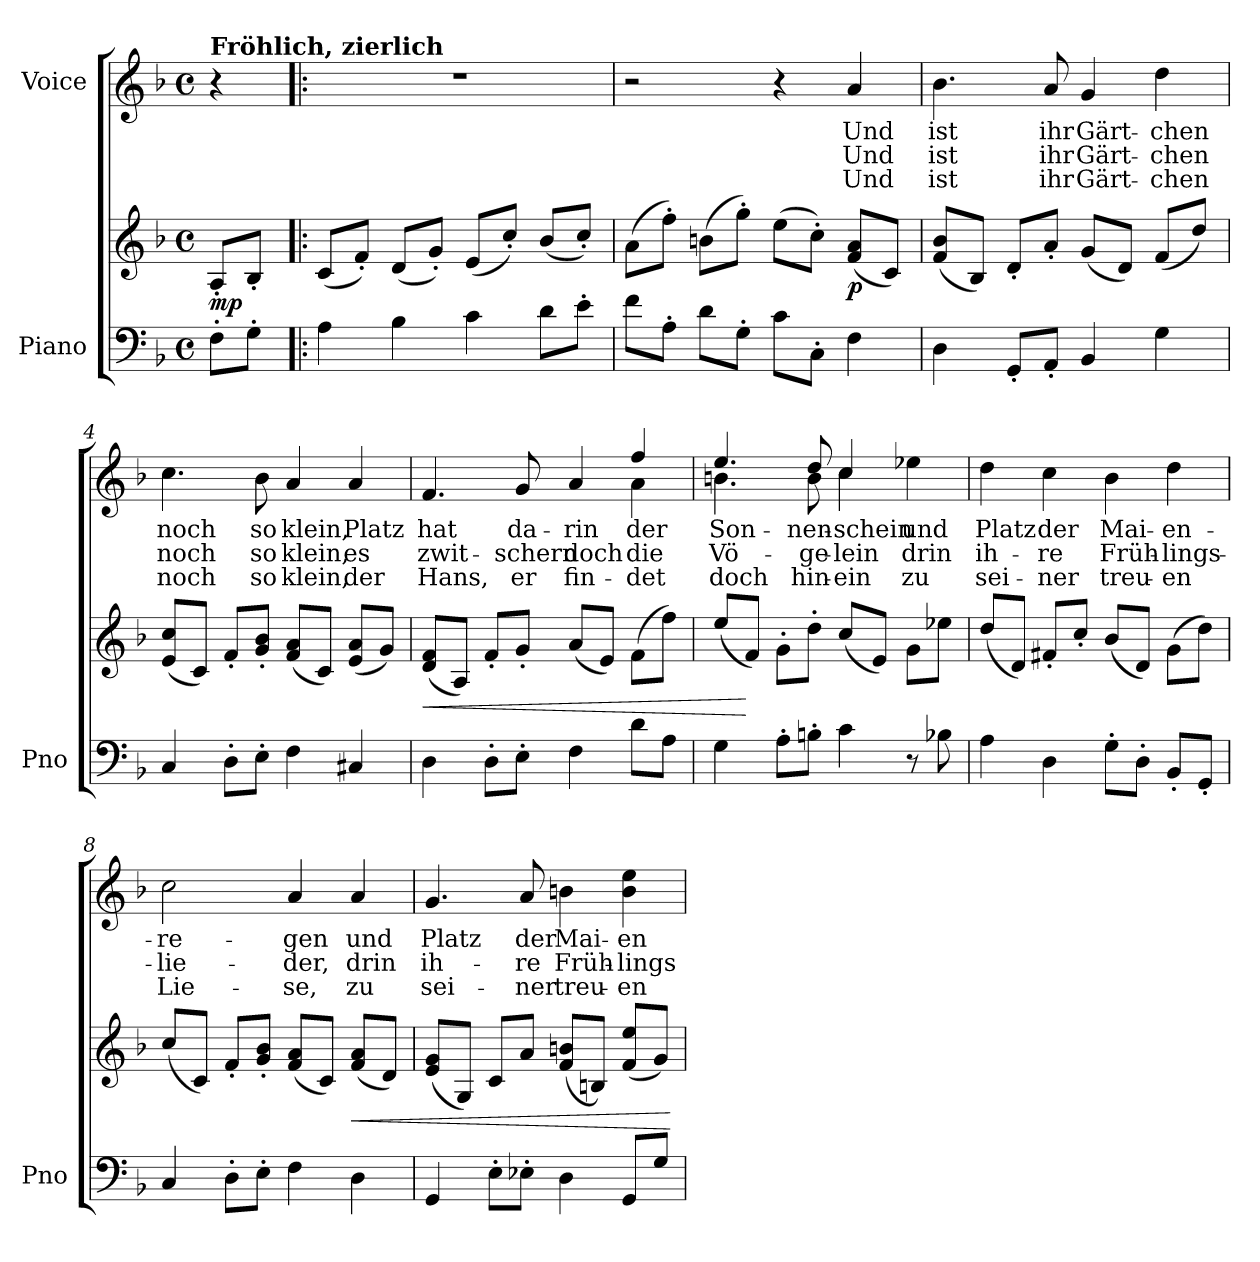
**kern	**kern	**dynam	**kern	**text	**text	**text
*part2	*part2	*part2	*part1	*part1	*part1	*part1
*staff3	*staff2	*staff2/3	*staff1	*staff1	*staff1	*staff1
*I"Piano	*	*	*I"Voice	*	*	*
*I'Pno	*	*	*	*	*	*
*clefF4	*clefG2	*	*clefG2	*	*	*
*k[b-]	*k[b-]	*	*k[b-]	*	*	*
*M4/4	*M4/4	*	*M4/4	*	*	*
*met(c)	*met(c)	*	*met(c)	*	*	*
=	=	=	=	=	=	=
!	!	!	!LO:TX:a:B:t=Fröhlich, zierlich	!	!	!
!	!	!LO:DY:b	!	!	!	!
8F'\L	8A'/L	mp	4r	.	.	.
8G'\J	8B-'/J	.	.	.	.	.
=1!|:	=1!|:	=1!|:	=1!|:	=1!|:	=1!|:	=1!|:
4A\	(8c/L	.	1r	.	.	.
.	8f'/J)	.	.	.	.	.
4B-\	(8d/L	.	.	.	.	.
.	8g'/J)	.	.	.	.	.
4c\	(8e/L	.	.	.	.	.
.	8cc'/J)	.	.	.	.	.
8d\L	(8b-/L	.	.	.	.	.
8e'\J	8cc'/J)	.	.	.	.	.
=2	=2	=2	=2	=2	=2	=2
8f\L	(8a\L	.	2r	.	.	.
8A'\J	8ff'\J)	.	.	.	.	.
8d\L	(8bn\L	.	.	.	.	.
8G'\J	8gg'\J)	.	.	.	.	.
8c\L	(8ee\L	.	4r	.	.	.
8C'\J	8cc'\J)	.	.	.	.	.
!	!	!LO:DY:b	!	!	!	!
4F\	(8f/ 8a/L	p	4a/	Und	Und	Und
.	8c/J)	.	.	.	.	.
=3	=3	=3	=3	=3	=3	=3
4D\	(8f/ 8b-/L	.	4.b-\	ist	ist	ist
.	8B-/J)	.	.	.	.	.
8GG'/L	8d'/L	.	.	.	.	.
8AA'/J	8a'/J	.	8a/	ihr	ihr	ihr
4BB-/	(8g/L	.	4g/	Gärt-	Gärt-	Gärt-
.	8d/J)	.	.	.	.	.
4G\	(8f/L	.	4dd\	-chen	-chen	-chen
.	8dd/J)	.	.	.	.	.
=4	=4	=4	=4	=4	=4	=4
4C/	(8e/ 8cc/L	.	4.cc\	noch	noch	noch
.	8c/J)	.	.	.	.	.
8D'\L	8f'/L	.	.	.	.	.
8E'\J	8g/' 8b-/'J	.	8b-\	so	so	so
4F\	(8f/ 8a/L	.	4a/	klein,	klein,	klein,
.	8c/J)	.	.	.	.	.
4C#X/	(8e/ 8a/L	.	4a/	Platz	es	der
.	8g/J)	.	.	.	.	.
=5	=5	=5	=5	=5	=5	=5
!	!	!LO:HP:b	!	!	!	!
*	*	*	*^	*	*	*
4D\	(8d/ 8f/L	<	4.f/	2.ryy	hat	zwit-	Hans,
.	8A/J)	.	.	.	.	.	.
8D'\L	8f'/L	.	.	.	.	.	.
8E'\J	8g'/J	.	8g/	.	da-	-schern	er
4F\	(8a/L	.	4a/	.	-rin	doch	fin-
.	8e/J)	.	.	.	.	.	.
8d\L	(8f\L	.	4ff/	4a\	der	die	-det
8A\J	8ff\J)	.	.	.	.	.	.
=6	=6	=6	=6	=6	=6	=6	=6
4G\	(8ee/L	.	4.ee/	4.bn\	Son-	Vö-	doch
.	8f/J)	[	.	.	.	.	.
8A'\L	8g'\L	.	.	.	.	.	.
8Bn'\J	8dd'\J	.	8dd/	8b\	-nen-	-ge-	hin-
4c\	(8cc/L	.	4cc/	4cc\	-schein	-lein	-ein
.	8e/J)	.	.	.	.	.	.
8r	8g\L	.	4ee-X\	4ryy	und	drin	zu
8B-X\	8ee-X\J	.	.	.	.	.	.
*	*	*	*v	*v	*	*	*
=7	=7	=7	=7	=7	=7	=7
4A\	(8dd/L	.	4dd\	Platz	ih-	sei-
.	8d/J)	.	.	.	.	.
4D\	8f#X'/L	.	4cc\	der	-re	-ner
.	8cc'/J	.	.	.	.	.
8G'\L	(8b-/L	.	4b-\	Mai-	Früh-	treu-
8D'\J	8d/J)	.	.	.	.	.
8BB-'/L	(8g\L	.	4dd\	-en-	-lings-	-en
8GG'/J	8dd\J)	.	.	.	.	.
=8	=8	=8	=8	=8	=8	=8
4C/	(8cc/L	.	2cc\	-re-	-lie-	Lie-
.	8c/J)	.	.	.	.	.
8D'\L	8f'/L	.	.	.	.	.
8E'\J	8g/' 8b-/'J	.	.	.	.	.
4F\	(8f/ 8a/L	.	4a/	-gen	-der,	-se,
.	8c/J)	.	.	.	.	.
!	!	!LO:HP:b	!	!	!	!
4D\	(8f/ 8a/L	<	4a/	und	drin	zu
.	8d/J)	.	.	.	.	.
=9	=9	=9	=9	=9	=9	=9
4GG/	(8e/ 8g/L	.	4.g/	Platz	ih-	sei-
.	8G/J)	.	.	.	.	.
8E'\L	8c/L	.	.	.	.	.
8E-X'\J	8a/J	.	8a/	der	-re	-ner
4D\	(8f/ 8bn/L	.	4bn\	Mai-	Früh-	treu-
.	8Bn/J)	.	.	.	.	.
8GG/L	(8f/ 8ee/L	.	4b\ 4ee\	-en-	-lings-	-en
8G/J	8g/J)	.	.	.	.	.
.	.	[	.	.	.	.
=	=	=	=	=	=	=
*-	*-	*-	*-	*-	*-	*-
